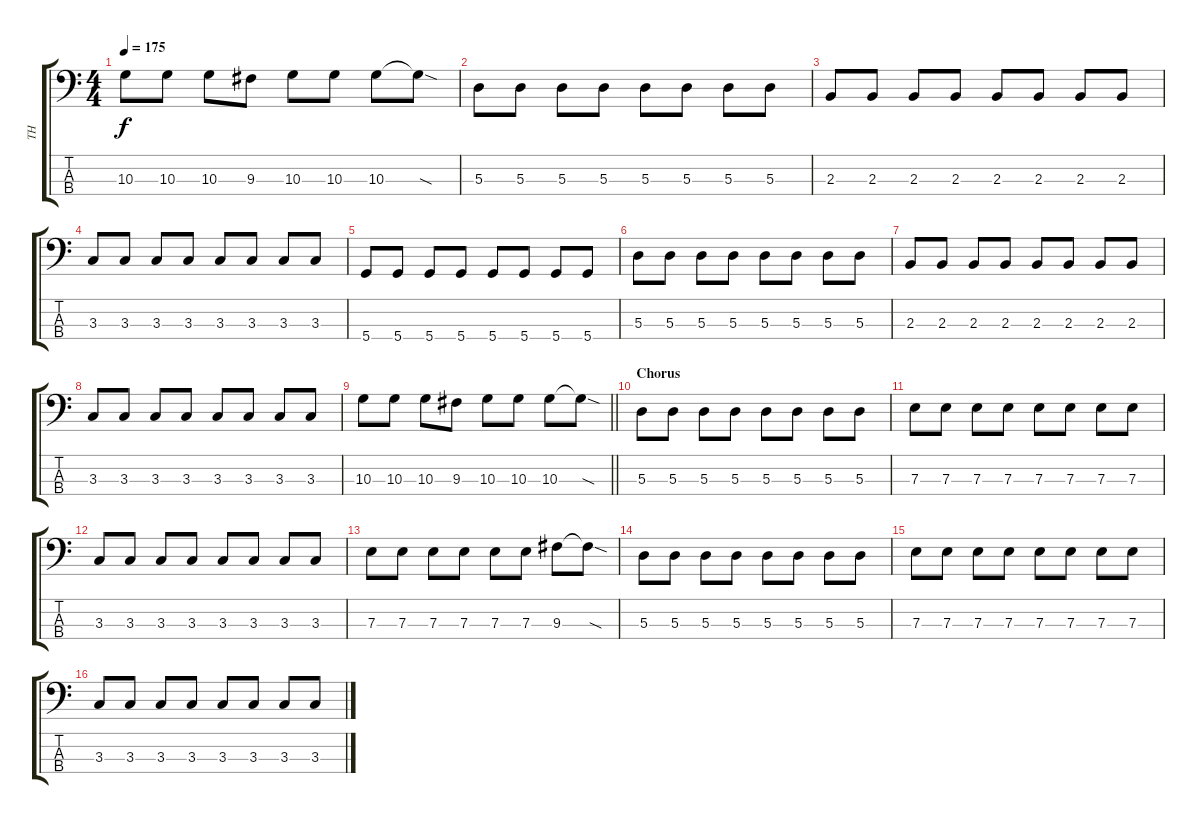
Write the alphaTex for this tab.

\track ("TH" "TH") {instrument electricbassfinger}
\staff {score tabs}
\tuning (G2 D2 A1 D1) {hide}
\ts (4 4)
\tempo 175
\clef f4
\ks c
10.3.8{dy f} 10.3.8 10.3.8 9.3.8 10.3.8 10.3.8 10.3.8 10.3{sod t}.8 |
5.3.8 5.3.8 5.3.8 5.3.8 5.3.8 5.3.8 5.3.8 5.3.8 |
2.3.8 2.3.8 2.3.8 2.3.8 2.3.8 2.3.8 2.3.8 2.3.8 |
3.3.8 3.3.8 3.3.8 3.3.8 3.3.8 3.3.8 3.3.8 3.3.8 |
5.4.8 5.4.8 5.4.8 5.4.8 5.4.8 5.4.8 5.4.8 5.4.8 |
5.3.8 5.3.8 5.3.8 5.3.8 5.3.8 5.3.8 5.3.8 5.3.8 |
2.3.8 2.3.8 2.3.8 2.3.8 2.3.8 2.3.8 2.3.8 2.3.8 |
3.3.8 3.3.8 3.3.8 3.3.8 3.3.8 3.3.8 3.3.8 3.3.8 |
\barLineRight lightlight
10.3.8 10.3.8 10.3.8 9.3.8 10.3.8 10.3.8 10.3.8 10.3{sod t}.8 |
\section ("" "Chorus")
5.3.8 5.3.8 5.3.8 5.3.8 5.3.8 5.3.8 5.3.8 5.3.8 |
7.3.8 7.3.8 7.3.8 7.3.8 7.3.8 7.3.8 7.3.8 7.3.8 |
3.3.8 3.3.8 3.3.8 3.3.8 3.3.8 3.3.8 3.3.8 3.3.8 |
7.3.8 7.3.8 7.3.8 7.3.8 7.3.8 7.3.8 9.3.8 9.3{sod t}.8 |
5.3.8 5.3.8 5.3.8 5.3.8 5.3.8 5.3.8 5.3.8 5.3.8 |
7.3.8 7.3.8 7.3.8 7.3.8 7.3.8 7.3.8 7.3.8 7.3.8 |
3.3.8 3.3.8 3.3.8 3.3.8 3.3.8 3.3.8 3.3.8 3.3.8
